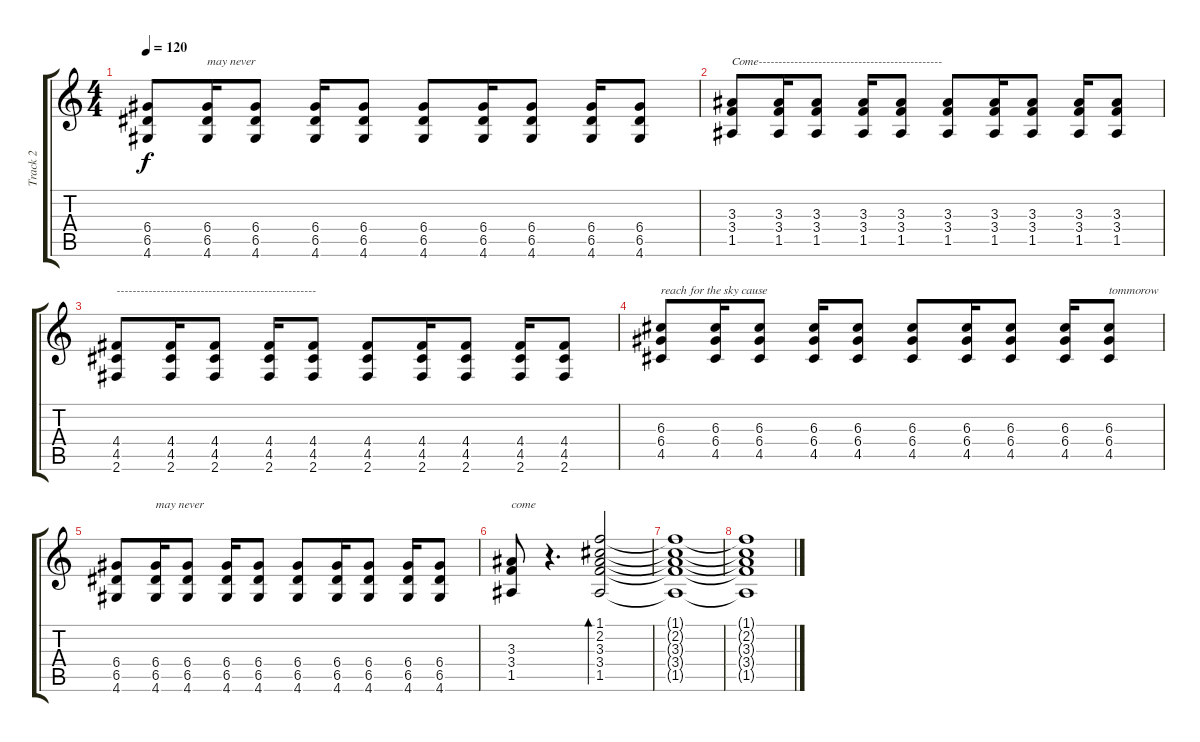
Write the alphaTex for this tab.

\track ("Track 2" "Track 2") {instrument distortionguitar}
\staff {score tabs}
\tuning (E4 B3 G3 D3 A2 E2) {hide}
\ts (4 4)
\tempo 120
\clef g2
\ks c
(6.4 6.5 4.6).8{dy f} (6.4 6.5 4.6).16{txt "may never"} (6.4 6.5 4.6).8 (6.4 6.5 4.6).16 (6.4 6.5 4.6).8 (6.4 6.5 4.6).8 (6.4 6.5 4.6).16 (6.4 6.5 4.6).8 (6.4 6.5 4.6).16 (6.4 6.5 4.6).8 |
(3.3 3.4 1.5).8{txt "Come----------------------------------------------"} (3.3 3.4 1.5).16 (3.3 3.4 1.5).8 (3.3 3.4 1.5).16 (3.3 3.4 1.5).8 (3.3 3.4 1.5).8 (3.3 3.4 1.5).16 (3.3 3.4 1.5).8 (3.3 3.4 1.5).16 (3.3 3.4 1.5).8 |
(4.4 4.5 2.6).8{txt "--------------------------------------------------"} (4.4 4.5 2.6).16 (4.4 4.5 2.6).8 (4.4 4.5 2.6).16 (4.4 4.5 2.6).8 (4.4 4.5 2.6).8 (4.4 4.5 2.6).16 (4.4 4.5 2.6).8 (4.4 4.5 2.6).16 (4.4 4.5 2.6).8 |
(6.3 6.4 4.5).8{txt "reach for the sky cause"} (6.3 6.4 4.5).16 (6.3 6.4 4.5).8 (6.3 6.4 4.5).16 (6.3 6.4 4.5).8 (6.3 6.4 4.5).8 (6.3 6.4 4.5).16 (6.3 6.4 4.5).8 (6.3 6.4 4.5).16 (6.3 6.4 4.5).8{txt "tommorow"} |
(6.4 6.5 4.6).8 (6.4 6.5 4.6).16{txt "may never"} (6.4 6.5 4.6).8 (6.4 6.5 4.6).16 (6.4 6.5 4.6).8 (6.4 6.5 4.6).8 (6.4 6.5 4.6).16 (6.4 6.5 4.6).8 (6.4 6.5 4.6).16 (6.4 6.5 4.6).8 |
(3.3 3.4 1.5).8{txt "come"} r.4{d} (1.1 2.2 3.3 3.4 1.5).2{bd 120 volume 5} |
(1.1{t} 2.2{t} 3.3{t} 3.4{t} 1.5{t}).1 |
(1.1{t} 2.2{t} 3.3{t} 3.4{t} 1.5{t}).1
